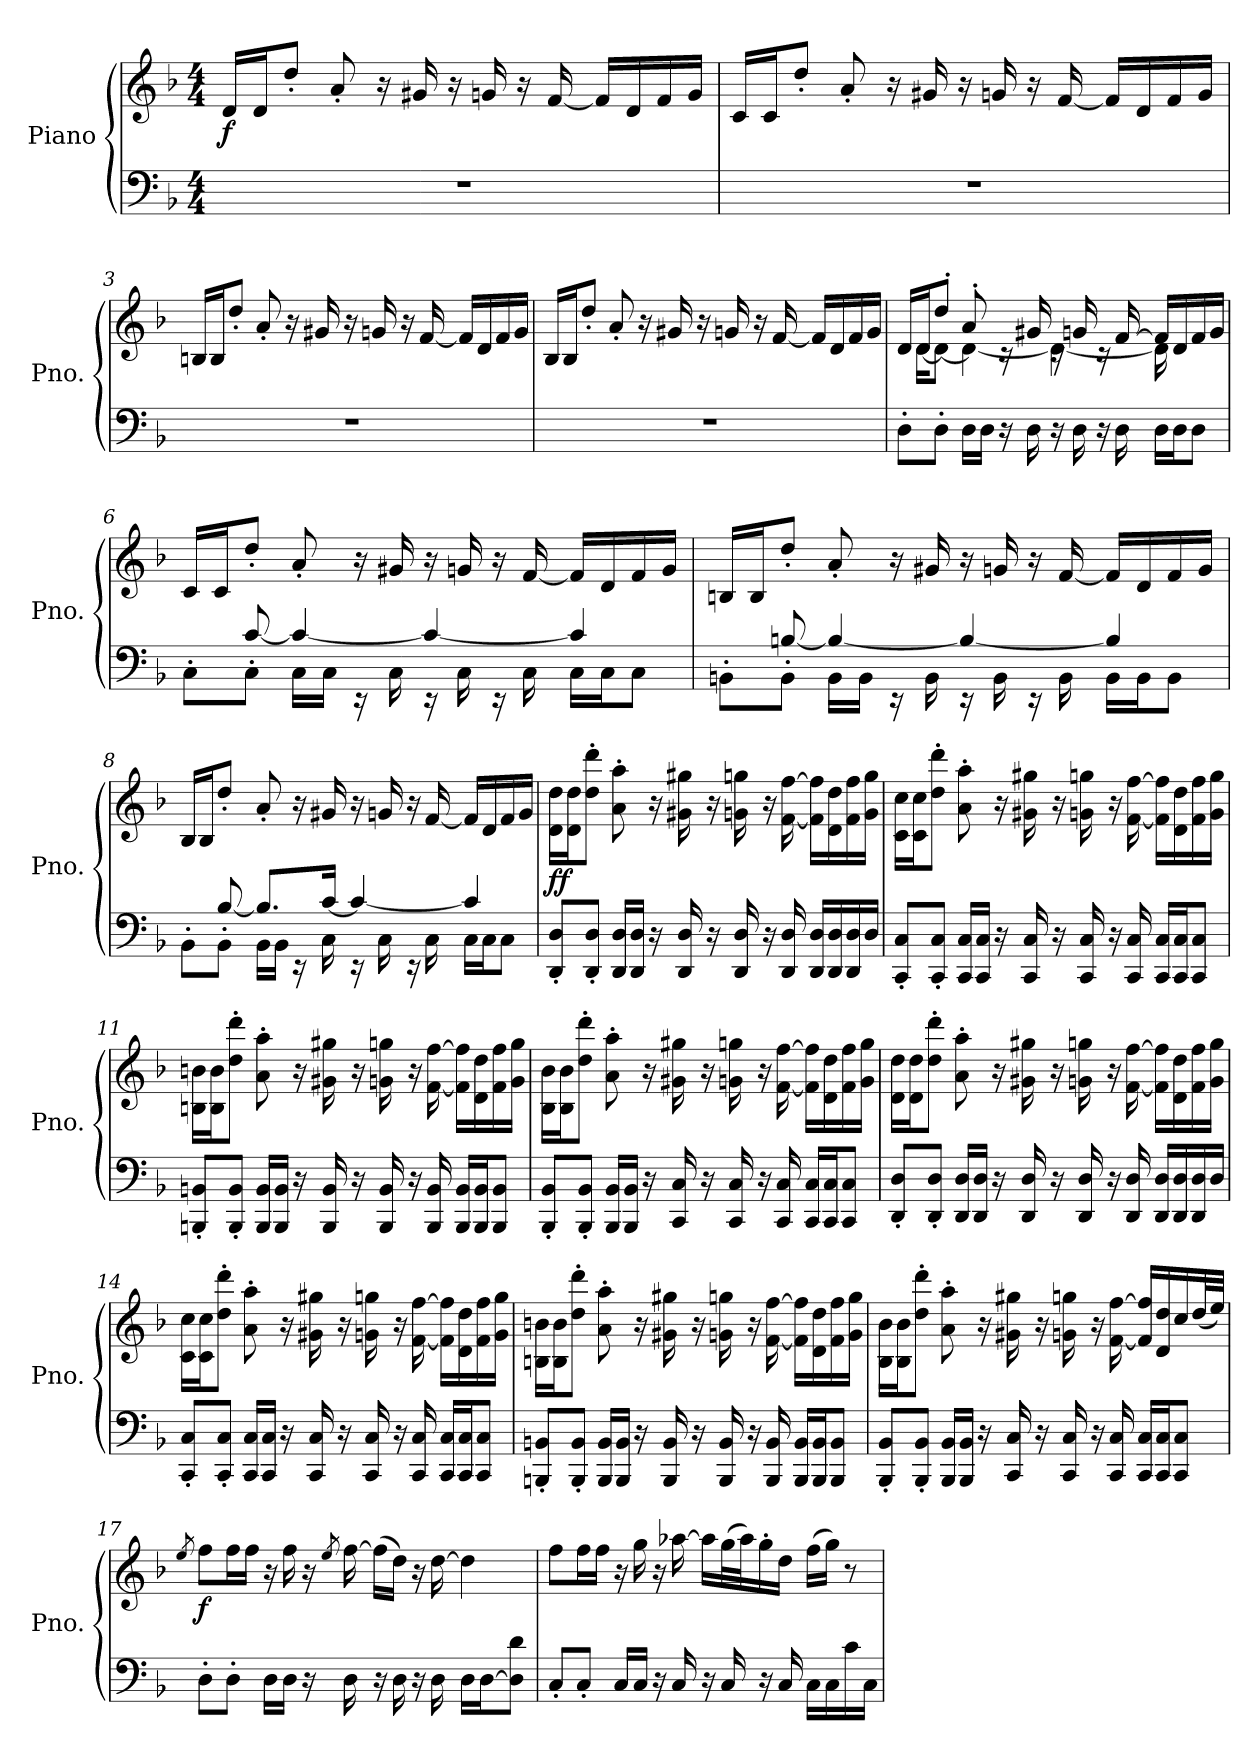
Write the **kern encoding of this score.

**kern	**kern	**dynam
*part1	*part1	*part1
*staff2	*staff1	*staff1/2
*I"Piano	*	*
*I'Pno.	*	*
*clefF4	*clefG2	*
*k[b-]	*k[b-]	*
*M4/4	*M4/4	*
*MM120	*MM120	*
=1	=1	=1
!	!	!LO:DY:b
1r	16d/LL	f
.	16d/J	.
.	8dd'/J	.
.	8a'/	.
.	16r	.
.	16g#X/	.
.	16r	.
.	16gn/	.
.	16r	.
.	[16f/	.
.	16f/LL]	.
.	16d/	.
.	16f/	.
.	16g/JJ	.
=2	=2	=2
1r	16c/LL	.
.	16c/J	.
.	8dd'/J	.
.	8a'/	.
.	16r	.
.	16g#X/	.
.	16r	.
.	16gn/	.
.	16r	.
.	[16f/	.
.	16f/LL]	.
.	16d/	.
.	16f/	.
.	16g/JJ	.
!!LO:LB:g=z
=3	=3	=3
1r	16Bn/LL	.
.	16B/J	.
.	8dd'/J	.
.	8a'/	.
.	16r	.
.	16g#X/	.
.	16r	.
.	16gn/	.
.	16r	.
.	[16f/	.
.	16f/LL]	.
.	16d/	.
.	16f/	.
.	16g/JJ	.
=4	=4	=4
1r	16B-i/LL	.
.	16B-/J	.
.	8dd'/J	.
.	8a'/	.
.	16r	.
.	16g#X/	.
.	16r	.
.	16gn/	.
.	16r	.
.	[16f/	.
.	16f/LL]	.
.	16d/	.
.	16f/	.
.	16g/JJ	.
!!LO:LB:g=z
=5	=5	=5
*	*^	*
8D'\L	16d/LL	16ryy	.
.	16d/J	[16d!\KL	.
8D'\J	8dd'/J	8d!\J_	.
16D\LL	8a'/	4d!\_	.
16D\JJ	.	.	.
16r	16rc	.	.
16D\	16g#X/	.	.
16r	16rc	4d!\_	.
16D\	16gn/	.	.
16r	16rc	.	.
16D\	[16f/	.	.
16D\LL	16f/LL]	16d!\]	.
16D\J	16d/	8.ryy	.
8D\J	16f/	.	.
.	16g/JJ	.	.
*	*v	*v	*
=6	=6	=6
*^	*	*
8C'\L	8ryy	16c/LL	.
.	.	16c/J	.
8C'\J	[8c!/	8dd'/J	.
16C\LL	4c!/_	8a'/	.
16C\JJ	.	.	.
16rEE	.	16r	.
16C\	.	16g#X/	.
16rEE	4c!/_	16r	.
16C\	.	16gn/	.
16rEE	.	16r	.
16C\	.	[16f/	.
16C\LL	4c!/]	16f/LL]	.
16C\J	.	16d/	.
8C\J	.	16f/	.
.	.	16g/JJ	.
!!LO:LB:g=z
=7	=7	=7	=7
8BBn'\L	8ryy	16Bn/LL	.
.	.	16B/J	.
8BB'\J	[8Bn!/	8dd'/J	.
16BB\LL	4B!/_	8a'/	.
16BB\JJ	.	.	.
16rEE	.	16r	.
16BB\	.	16g#X/	.
16rEE	4B!/_	16r	.
16BB\	.	16gn/	.
16rEE	.	16r	.
16BB\	.	[16f/	.
16BB\LL	4B!/]	16f/LL]	.
16BB\J	.	16d/	.
8BB\J	.	16f/	.
.	.	16g/JJ	.
=8	=8	=8	=8
8BB-'\L	8ryy	16B-/LL	.
.	.	16B-/J	.
8BB-'\J	[8B-!/	8dd'/J	.
16BB-\LL	8.B-!/L]	8a'/	.
16BB-\JJ	.	.	.
16rEE	.	16r	.
16C\	[16c!/Jk	16g#X/	.
16rEE	4c!/_	16r	.
16C\	.	16gn/	.
16rEE	.	16r	.
16C\	.	[16f/	.
16C\LL	4c!/]	16f/LL]	.
16C\J	.	16d/	.
8C\J	.	16f/	.
.	.	16g/JJ	.
*v	*v	*	*
!!LO:LB:g=z
=9	=9	=9
!	!	!LO:DY:b
8DD/' 8D/'L	16d!\ 16dd\LL	ff
.	16d!\ 16dd\J	.
8DD/' 8D/'J	8dd!\' 8ddd\'J	.
16DD/ 16D/LL	8a!\' 8aa\'	.
16DD/ 16D/JJ	.	.
16r	16r	.
16DD/ 16D/	16g#X!\ 16gg#X\	.
16r	16r	.
16DD/ 16D/	16gn!\ 16ggn\	.
16r	16r	.
16DD/ 16D/	[16f!\ [16ff\	.
16DD/ 16D/LL	16f!\] 16ff\]LL	.
16DD/ 16D/	16d!\ 16dd\	.
16DD/ 16D/	16f!\ 16ff\	.
16D!/JJ	16g!\ 16gg\JJ	.
=10	=10	=10
8CC/' 8C/'L	16c!\ 16cc\LL	.
.	16c!\ 16cc\J	.
8CC/' 8C/'J	8dd!\' 8ddd\'J	.
16CC/ 16C/LL	8a!\' 8aa\'	.
16CC/ 16C/JJ	.	.
16r	16r	.
16CC/ 16C/	16g#X!\ 16gg#X\	.
16r	16r	.
16CC/ 16C/	16gn!\ 16ggn\	.
16r	16r	.
16CC/ 16C/	[16f!\ [16ff\	.
16CC/ 16C/LL	16f!\] 16ff\]LL	.
16CC/ 16C/J	16d!\ 16dd\	.
8CC/ 8C/J	16f!\ 16ff\	.
.	16g!\ 16gg\JJ	.
!!LO:PB:g=z
=11	=11	=11
8BBBn/' 8BBn/'L	16Bn!\ 16bn\LL	.
.	16B!\ 16b\J	.
8BBB/' 8BB/'J	8dd!\' 8ddd\'J	.
16BBB/ 16BB/LL	8a!\' 8aa\'	.
16BBB/ 16BB/JJ	.	.
16r	16r	.
16BBB/ 16BB/	16g#X!\ 16gg#X\	.
16r	16r	.
16BBB/ 16BB/	16gn!\ 16ggn\	.
16r	16r	.
16BBB/ 16BB/	[16f!\ [16ff\	.
16BBB/ 16BB/LL	16f!\] 16ff\]LL	.
16BBB/ 16BB/J	16d!\ 16dd\	.
8BBB/ 8BB/J	16f!\ 16ff\	.
.	16g!\ 16gg\JJ	.
=12	=12	=12
8BBB-/' 8BB-/'L	16B-!\ 16b-\LL	.
.	16B-!\ 16b-\J	.
8BBB-/' 8BB-/'J	8dd!\' 8ddd\'J	.
16BBB-/ 16BB-/LL	8a!\' 8aa\'	.
16BBB-/ 16BB-/JJ	.	.
16r	16r	.
16CC/ 16C/	16g#X!\ 16gg#X\	.
16r	16r	.
16CC/ 16C/	16gn!\ 16ggn\	.
16r	16r	.
16CC/ 16C/	[16f!\ [16ff\	.
16CC/ 16C/LL	16f!\] 16ff\]LL	.
16CC/ 16C/J	16d!\ 16dd\	.
8CC/ 8C/J	16f!\ 16ff\	.
.	16g!\ 16gg\JJ	.
!!LO:LB:g=z
=13	=13	=13
8DD/' 8D/'L	16d!\ 16dd\LL	.
.	16d!\ 16dd\J	.
8DD/' 8D/'J	8dd!\' 8ddd\'J	.
16DD/ 16D/LL	8a!\' 8aa\'	.
16DD/ 16D/JJ	.	.
16r	16r	.
16DD/ 16D/	16g#X!\ 16gg#X\	.
16r	16r	.
16DD/ 16D/	16gn!\ 16ggn\	.
16r	16r	.
16DD/ 16D/	[16f!\ [16ff\	.
16DD/ 16D/LL	16f!\] 16ff\]LL	.
16DD/ 16D/	16d!\ 16dd\	.
16DD/ 16D/	16f!\ 16ff\	.
16D/JJ	16g!\ 16gg\JJ	.
=14	=14	=14
8CC/' 8C/'L	16c!\ 16cc\LL	.
.	16c!\ 16cc\J	.
8CC/' 8C/'J	8dd!\' 8ddd\'J	.
16CC/ 16C/LL	8a!\' 8aa\'	.
16CC/ 16C/JJ	.	.
16r	16r	.
16CC/ 16C/	16g#X!\ 16gg#X\	.
16r	16r	.
16CC/ 16C/	16gn!\ 16ggn\	.
16r	16r	.
16CC/ 16C/	[16f!\ [16ff\	.
16CC/ 16C/LL	16f!\] 16ff\]LL	.
16CC/ 16C/J	16d!\ 16dd\	.
8CC/ 8C/J	16f!\ 16ff\	.
.	16g!\ 16gg\JJ	.
!!LO:LB:g=z
=15	=15	=15
8BBBn/' 8BBn/'L	16Bn!\ 16bn\LL	.
.	16B!\ 16b\J	.
8BBB/' 8BB/'J	8dd!\' 8ddd\'J	.
16BBB/ 16BB/LL	8a!\' 8aa\'	.
16BBB/ 16BB/JJ	.	.
16r	16r	.
16BBB/ 16BB/	16g#X!\ 16gg#X\	.
16r	16r	.
16BBB/ 16BB/	16gn!\ 16ggn\	.
16r	16r	.
16BBB/ 16BB/	[16f!\ [16ff\	.
16BBB/ 16BB/LL	16f!\] 16ff\]LL	.
16BBB/ 16BB/J	16d!\ 16dd\	.
8BBB/ 8BB/J	16f!\ 16ff\	.
.	16g!\ 16gg\JJ	.
=16	=16	=16
8BBB-/' 8BB-/'L	16B-!\ 16b-\LL	.
.	16B-!\ 16b-\J	.
8BBB-/' 8BB-/'J	8dd!\' 8ddd\'J	.
16BBB-/ 16BB-/LL	8a!\' 8aa\'	.
16BBB-/ 16BB-/JJ	.	.
16r	16r	.
16CC/ 16C/	16g#X!\ 16gg#X\	.
16r	16r	.
16CC/ 16C/	16gn!\ 16ggn\	.
16r	16r	.
16CC/ 16C/	[16f!\ [16ff\	.
16CC/ 16C/LL	16f!/] 16ff/]LL	.
16CC/ 16C/J	16d!/ 16dd/	.
8CC/ 8C/J	16cc/	.
.	(<32dd/L	.
.	32ee/JJJ)	.
!!LO:LB:g=z
=17	=17	=17
.	8qee/	.
!	!	!LO:DY:b
8D'\L	8ff\L	f
8D'\J	16ff\L	.
.	16ff\JJ	.
16D\LL	16r	.
16D\JJ	16ff\	.
16r	16r	.
.	8qee/	.
16D\	[16ff\	.
16r	(>16ff\LL]	.
16D\	16dd\JJ)	.
16r	16r	.
16D\	[16dd\	.
16D\LL	4dd\]	.
[16D\J	.	.
8D\] 8d!\J	.	.
=18	=18	=18
8C'/L	8ff\L	.
8C'/J	16ff\L	.
.	16ff\JJ	.
16C/LL	16r	.
16C/JJ	16gg\	.
16r	16r	.
16C/	[16aa-X\	.
16r	16aa-\LL]	.
16C/	(>32gg\L	.
.	32aa-\J)	.
16r	16gg'\	.
16C/	16dd\JJ	.
16C\LL	(>16ff\LL	.
16C\	16gg\JJ)	.
16c\	8r	.
16C\JJ	.	.
=	=	=
*-	*-	*-
